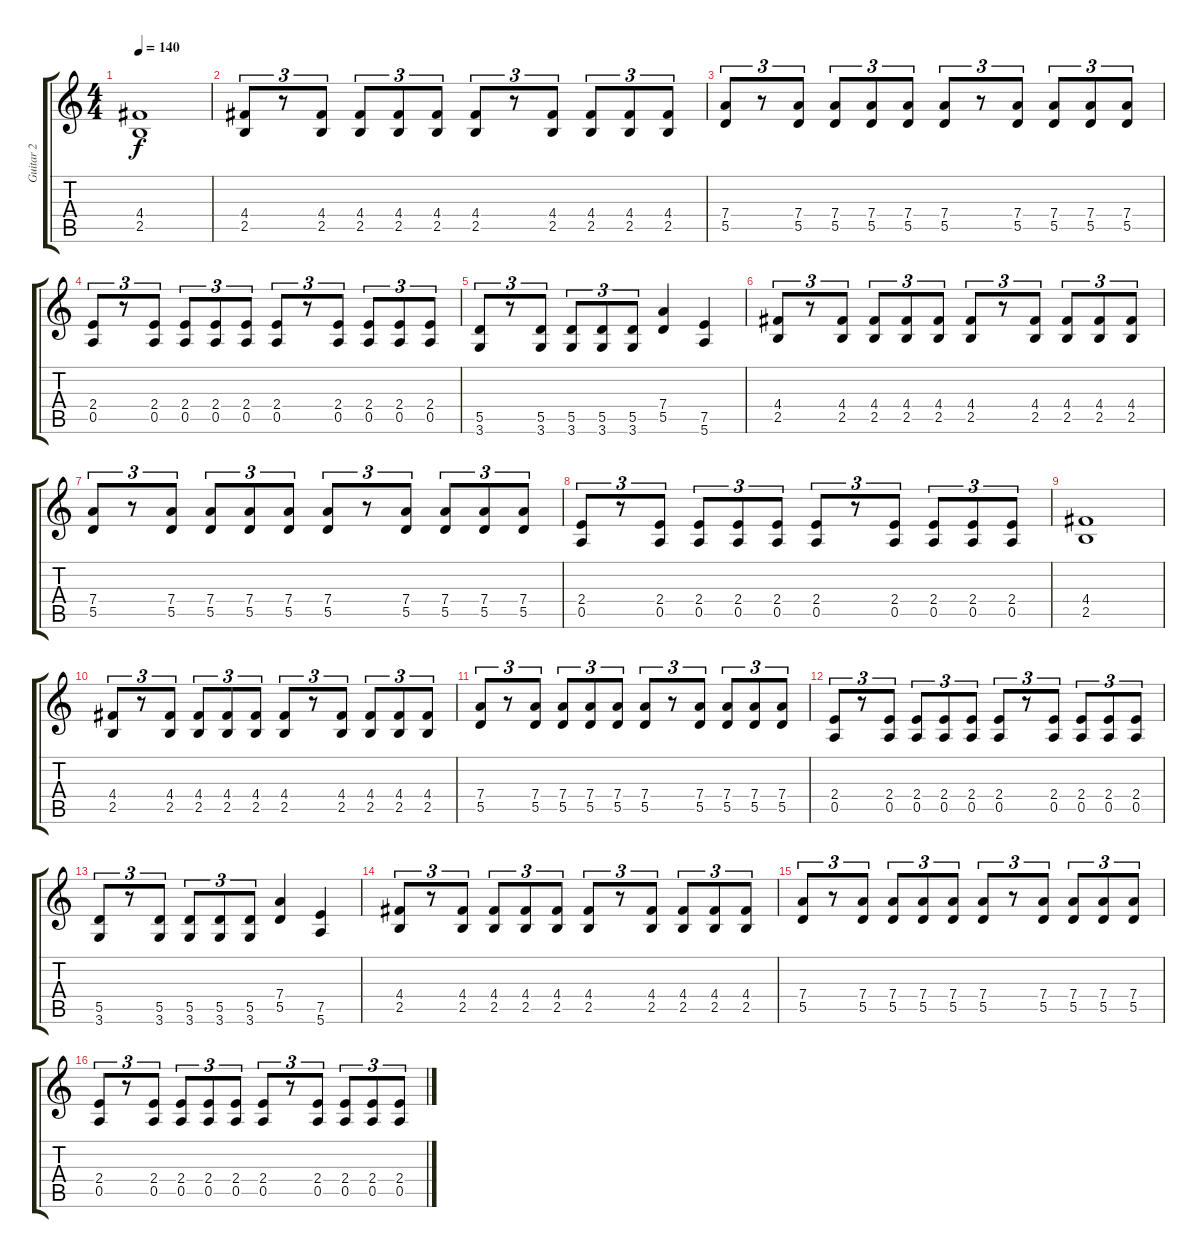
\track ("Guitar 2" "Guitar 2") {instrument distortionguitar}
\staff {score tabs}
\tuning (E4 B3 G3 D3 A2 E2) {hide}
\ts (4 4)
\tempo 140
\clef g2
\ks c
(4.4 2.5).1{dy f} |
(4.4 2.5).8{tu (3 2)} r.8{tu (3 2)} (4.4 2.5).8{tu (3 2)} (4.4 2.5).8{tu (3 2)} (4.4 2.5).8{tu (3 2)} (4.4 2.5).8{tu (3 2)} (4.4 2.5).8{tu (3 2)} r.8{tu (3 2)} (4.4 2.5).8{tu (3 2)} (4.4 2.5).8{tu (3 2)} (4.4 2.5).8{tu (3 2)} (4.4 2.5).8{tu (3 2)} |
(7.4 5.5).8{tu (3 2)} r.8{tu (3 2)} (7.4 5.5).8{tu (3 2)} (7.4 5.5).8{tu (3 2)} (7.4 5.5).8{tu (3 2)} (7.4 5.5).8{tu (3 2)} (7.4 5.5).8{tu (3 2)} r.8{tu (3 2)} (7.4 5.5).8{tu (3 2)} (7.4 5.5).8{tu (3 2)} (7.4 5.5).8{tu (3 2)} (7.4 5.5).8{tu (3 2)} |
(2.4 0.5).8{tu (3 2)} r.8{tu (3 2)} (2.4 0.5).8{tu (3 2)} (2.4 0.5).8{tu (3 2)} (2.4 0.5).8{tu (3 2)} (2.4 0.5).8{tu (3 2)} (2.4 0.5).8{tu (3 2)} r.8{tu (3 2)} (2.4 0.5).8{tu (3 2)} (2.4 0.5).8{tu (3 2)} (2.4 0.5).8{tu (3 2)} (2.4 0.5).8{tu (3 2)} |
(5.5 3.6).8{tu (3 2)} r.8{tu (3 2)} (5.5 3.6).8{tu (3 2)} (5.5 3.6).8{tu (3 2)} (5.5 3.6).8{tu (3 2)} (5.5 3.6).8{tu (3 2)} (7.4 5.5).4 (7.5 5.6).4 |
(4.4 2.5).8{tu (3 2)} r.8{tu (3 2)} (4.4 2.5).8{tu (3 2)} (4.4 2.5).8{tu (3 2)} (4.4 2.5).8{tu (3 2)} (4.4 2.5).8{tu (3 2)} (4.4 2.5).8{tu (3 2)} r.8{tu (3 2)} (4.4 2.5).8{tu (3 2)} (4.4 2.5).8{tu (3 2)} (4.4 2.5).8{tu (3 2)} (4.4 2.5).8{tu (3 2)} |
(7.4 5.5).8{tu (3 2)} r.8{tu (3 2)} (7.4 5.5).8{tu (3 2)} (7.4 5.5).8{tu (3 2)} (7.4 5.5).8{tu (3 2)} (7.4 5.5).8{tu (3 2)} (7.4 5.5).8{tu (3 2)} r.8{tu (3 2)} (7.4 5.5).8{tu (3 2)} (7.4 5.5).8{tu (3 2)} (7.4 5.5).8{tu (3 2)} (7.4 5.5).8{tu (3 2)} |
(2.4 0.5).8{tu (3 2)} r.8{tu (3 2)} (2.4 0.5).8{tu (3 2)} (2.4 0.5).8{tu (3 2)} (2.4 0.5).8{tu (3 2)} (2.4 0.5).8{tu (3 2)} (2.4 0.5).8{tu (3 2)} r.8{tu (3 2)} (2.4 0.5).8{tu (3 2)} (2.4 0.5).8{tu (3 2)} (2.4 0.5).8{tu (3 2)} (2.4 0.5).8{tu (3 2)} |
(4.4 2.5).1 |
(4.4 2.5).8{tu (3 2)} r.8{tu (3 2)} (4.4 2.5).8{tu (3 2)} (4.4 2.5).8{tu (3 2)} (4.4 2.5).8{tu (3 2)} (4.4 2.5).8{tu (3 2)} (4.4 2.5).8{tu (3 2)} r.8{tu (3 2)} (4.4 2.5).8{tu (3 2)} (4.4 2.5).8{tu (3 2)} (4.4 2.5).8{tu (3 2)} (4.4 2.5).8{tu (3 2)} |
(7.4 5.5).8{tu (3 2)} r.8{tu (3 2)} (7.4 5.5).8{tu (3 2)} (7.4 5.5).8{tu (3 2)} (7.4 5.5).8{tu (3 2)} (7.4 5.5).8{tu (3 2)} (7.4 5.5).8{tu (3 2)} r.8{tu (3 2)} (7.4 5.5).8{tu (3 2)} (7.4 5.5).8{tu (3 2)} (7.4 5.5).8{tu (3 2)} (7.4 5.5).8{tu (3 2)} |
(2.4 0.5).8{tu (3 2)} r.8{tu (3 2)} (2.4 0.5).8{tu (3 2)} (2.4 0.5).8{tu (3 2)} (2.4 0.5).8{tu (3 2)} (2.4 0.5).8{tu (3 2)} (2.4 0.5).8{tu (3 2)} r.8{tu (3 2)} (2.4 0.5).8{tu (3 2)} (2.4 0.5).8{tu (3 2)} (2.4 0.5).8{tu (3 2)} (2.4 0.5).8{tu (3 2)} |
(5.5 3.6).8{tu (3 2)} r.8{tu (3 2)} (5.5 3.6).8{tu (3 2)} (5.5 3.6).8{tu (3 2)} (5.5 3.6).8{tu (3 2)} (5.5 3.6).8{tu (3 2)} (7.4 5.5).4 (7.5 5.6).4 |
(4.4 2.5).8{tu (3 2)} r.8{tu (3 2)} (4.4 2.5).8{tu (3 2)} (4.4 2.5).8{tu (3 2)} (4.4 2.5).8{tu (3 2)} (4.4 2.5).8{tu (3 2)} (4.4 2.5).8{tu (3 2)} r.8{tu (3 2)} (4.4 2.5).8{tu (3 2)} (4.4 2.5).8{tu (3 2)} (4.4 2.5).8{tu (3 2)} (4.4 2.5).8{tu (3 2)} |
(7.4 5.5).8{tu (3 2)} r.8{tu (3 2)} (7.4 5.5).8{tu (3 2)} (7.4 5.5).8{tu (3 2)} (7.4 5.5).8{tu (3 2)} (7.4 5.5).8{tu (3 2)} (7.4 5.5).8{tu (3 2)} r.8{tu (3 2)} (7.4 5.5).8{tu (3 2)} (7.4 5.5).8{tu (3 2)} (7.4 5.5).8{tu (3 2)} (7.4 5.5).8{tu (3 2)} |
(2.4 0.5).8{tu (3 2)} r.8{tu (3 2)} (2.4 0.5).8{tu (3 2)} (2.4 0.5).8{tu (3 2)} (2.4 0.5).8{tu (3 2)} (2.4 0.5).8{tu (3 2)} (2.4 0.5).8{tu (3 2)} r.8{tu (3 2)} (2.4 0.5).8{tu (3 2)} (2.4 0.5).8{tu (3 2)} (2.4 0.5).8{tu (3 2)} (2.4 0.5).8{tu (3 2)}
